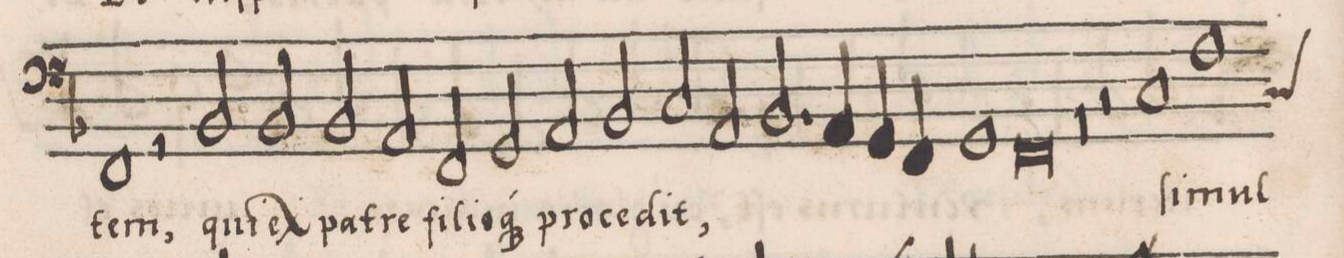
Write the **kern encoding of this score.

**kern	**text
*I"BASSVS	*
*clefF4	*
*k[b-]	*
*M2/1	*
1FF	-tem,
2r	.
2BB-/	qui
=165-	=165-
2BB-/	ex
2BB-/	pa-
2AA/	-tre
2FF/	fi-
=166-	=166-
2GG/	-li-
2AA/	-o-
2BB-/	-q(ue)
2C/	pro-
=167-	=167-
2AA/	-ce-
2.BB-/	-dit,
4AA/	.
4GG/	.
4FF/	.
=168-	=168-
1GG	.
0FF	.
=169-	=169-
1r	.
=170-	=170-
1r	.
2r	.
1C/	ſi-
=171-	=171-
*custos:C	*
1F	-mul
*-	*-
